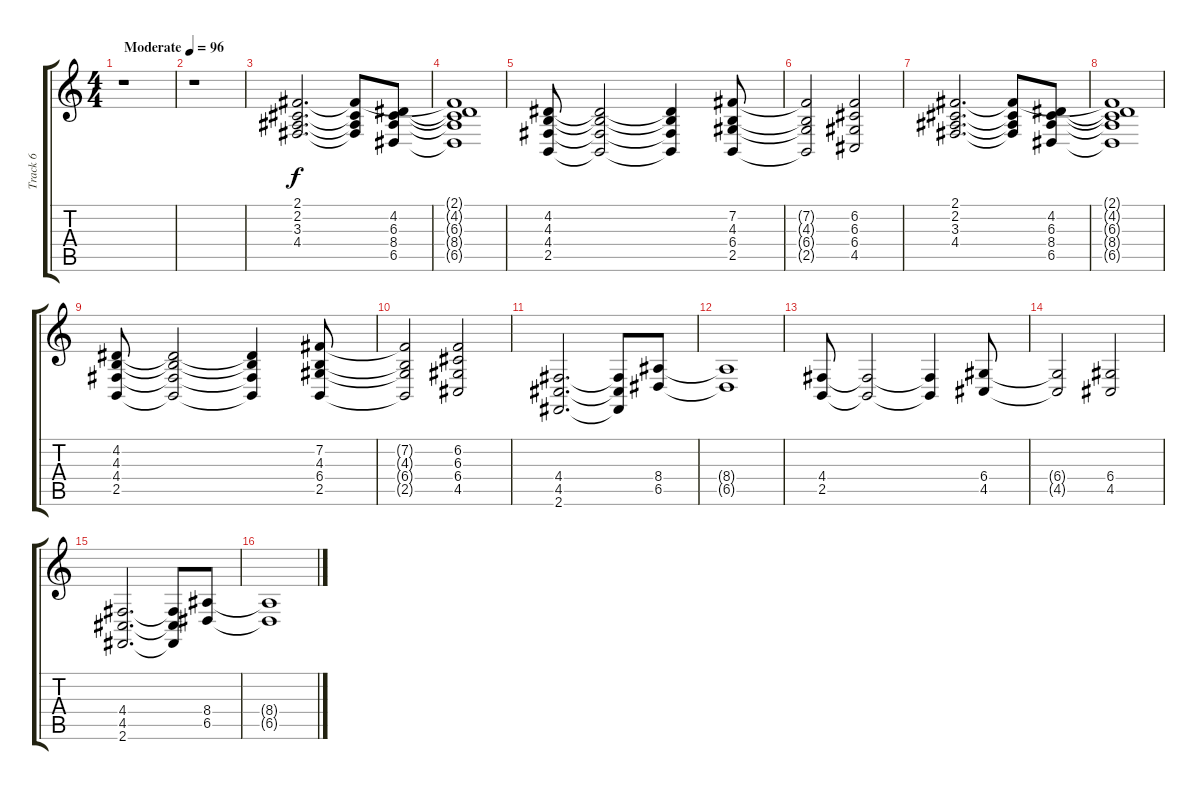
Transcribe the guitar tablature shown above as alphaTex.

\track ("Track 6" "Track 6") {instrument synthstrings1}
\staff {score tabs}
\tuning (E4 B3 G3 D3 A2 E2) {hide}
\ts (4 4)
\tempo (96 "Moderate")
\clef g2
\ks c
r.1{dy f instrument synthstrings1} |
r.1 |
(2.1 2.2 3.3 4.4).2{d} (2.1{t} 2.2{t} 3.3{t} 4.4{t}).8 (4.2 6.3 8.4 6.5).8 |
(2.1{t} 4.2{t} 6.3{t} 8.4{t} 6.5{t}).1 |
(4.2 4.3 4.4 2.5).8 (4.2{t} 4.3{t} 4.4{t} 2.5{t}).2 (4.2{t} 4.3{t} 4.4{t} 2.5{t}).4 (7.2 4.3 6.4 2.5).8 |
(7.2{t} 4.3{t} 6.4{t} 2.5{t}).2 (6.2 6.3 6.4 4.5).2 |
(2.1 2.2 3.3 4.4).2{d} (2.1{t} 2.2{t} 3.3{t} 4.4{t}).8 (4.2 6.3 8.4 6.5).8 |
(2.1{t} 4.2{t} 6.3{t} 8.4{t} 6.5{t}).1 |
(4.2 4.3 4.4 2.5).8 (4.2{t} 4.3{t} 4.4{t} 2.5{t}).2 (4.2{t} 4.3{t} 4.4{t} 2.5{t}).4 (7.2 4.3 6.4 2.5).8 |
(7.2{t} 4.3{t} 6.4{t} 2.5{t}).2 (6.2 6.3 6.4 4.5).2 |
(4.4 4.5 2.6).2{d volume 7} (4.4{t} 4.5{t} 2.6{t}).8 (8.4 6.5).8 |
(8.4{t} 6.5{t}).1 |
(4.4 2.5).8 (4.4{t} 2.5{t}).2 (4.4{t} 2.5{t}).4 (6.4 4.5).8 |
(6.4{t} 4.5{t}).2 (6.4 4.5).2 |
(4.4 4.5 2.6).2{d} (4.4{t} 4.5{t} 2.6{t}).8 (8.4 6.5).8 |
(8.4{t} 6.5{t}).1
